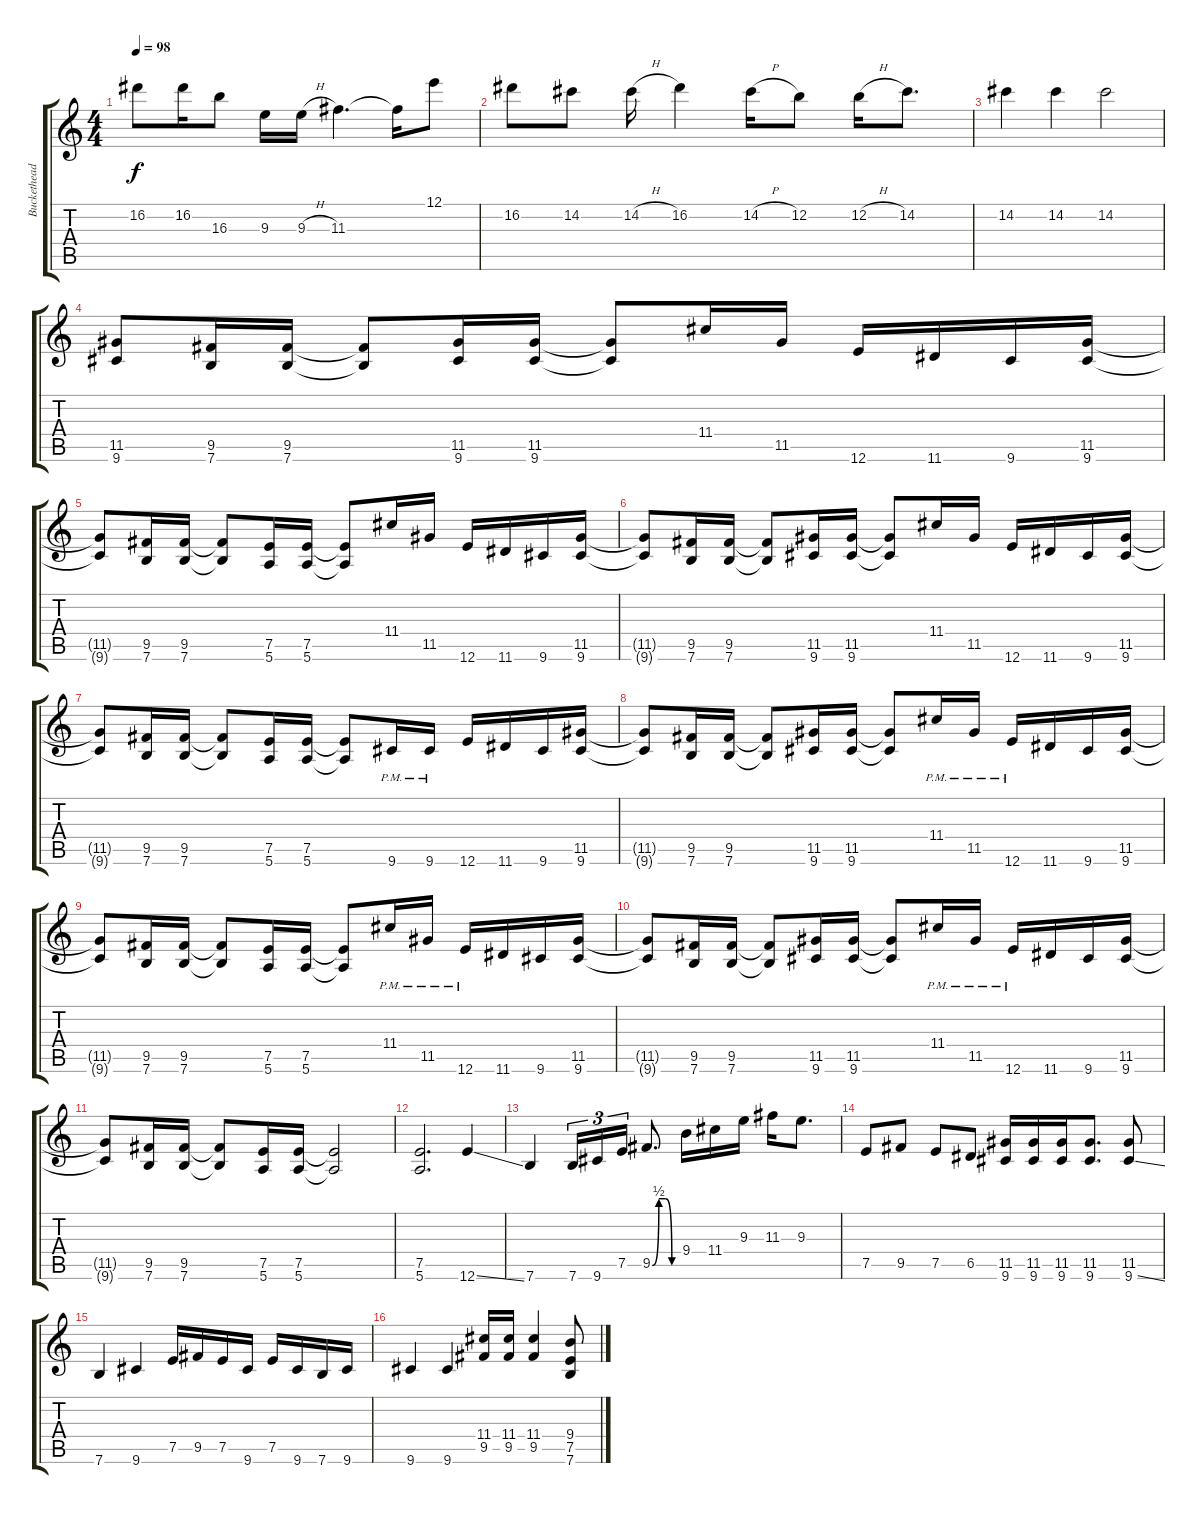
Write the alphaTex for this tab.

\track ("Buckethead" "Buckethead") {instrument distortionguitar}
\staff {score tabs}
\tuning (E4 B3 G3 D3 A2 E2) {hide}
\ts (4 4)
\tempo 98
\clef g2
\ks c
16.2.8{dy f} 16.2.16 16.3.8 9.3.16 9.3{h}.16 11.3.4{d} 11.3{t}.16 12.1.8 |
16.2.8 14.2.8 14.2{h}.16 16.2.4 14.2{h}.16 12.2.8 12.2{h}.16 14.2.8{d} |
14.2.4 14.2.4 14.2.2 |
(11.5 9.6).8 (9.5 7.6).16 (9.5 7.6).16 (9.5{t} 7.6{t}).8 (11.5 9.6).16 (11.5 9.6).16 (11.5{t} 9.6{t}).8 11.4.16 11.5.16 12.6.16 11.6.16 9.6.16 (11.5 9.6).16 |
(11.5{t} 9.6{t}).8 (9.5 7.6).16 (9.5 7.6).16 (9.5{t} 7.6{t}).8 (7.5 5.6).16 (7.5 5.6).16 (7.5{t} 5.6{t}).8 11.4.16 11.5.16 12.6.16 11.6.16 9.6.16 (11.5 9.6).16 |
(11.5{t} 9.6{t}).8 (9.5 7.6).16 (9.5 7.6).16 (9.5{t} 7.6{t}).8 (11.5 9.6).16 (11.5 9.6).16 (11.5{t} 9.6{t}).8 11.4.16 11.5.16 12.6.16 11.6.16 9.6.16 (11.5 9.6).16 |
(11.5{t} 9.6{t}).8 (9.5 7.6).16 (9.5 7.6).16 (9.5{t} 7.6{t}).8 (7.5 5.6).16 (7.5 5.6).16 (7.5{t} 5.6{t}).8 9.6{pm}.16 9.6{pm}.16 12.6.16 11.6.16 9.6.16 (11.5 9.6).16 |
(11.5{t} 9.6{t}).8 (9.5 7.6).16 (9.5 7.6).16 (9.5{t} 7.6{t}).8 (11.5 9.6).16 (11.5 9.6).16 (11.5{t} 9.6{t}).8 11.4{pm}.16 11.5{pm}.16 12.6{pm}.16 11.6.16 9.6.16 (11.5 9.6).16 |
(11.5{t} 9.6{t}).8 (9.5 7.6).16 (9.5 7.6).16 (9.5{t} 7.6{t}).8 (7.5 5.6).16 (7.5 5.6).16 (7.5{t} 5.6{t}).8 11.4{pm}.16 11.5{pm}.16 12.6{pm}.16 11.6.16 9.6.16 (11.5 9.6).16 |
(11.5{t} 9.6{t}).8 (9.5 7.6).16 (9.5 7.6).16 (9.5{t} 7.6{t}).8 (11.5 9.6).16 (11.5 9.6).16 (11.5{t} 9.6{t}).8 11.4{pm}.16 11.5{pm}.16 12.6{pm}.16 11.6.16 9.6.16 (11.5 9.6).16 |
(11.5{t} 9.6{t}).8 (9.5 7.6).16 (9.5 7.6).16 (9.5{t} 7.6{t}).8 (7.5 5.6).16 (7.5 5.6).16 (7.5{t} 5.6{t}).2 |
(7.5 5.6).2{d} 12.6{ss}.4 |
7.6.4 7.6.16{tu (3 2)} 9.6.16{tu (3 2)} 7.5.16{tu (3 2)} 9.5{be (custom 0 0 15 2 30 2 45 0 60 0)}.8{d} 9.4.16 11.4.16 9.3.16 11.3.16 9.3.8{d} |
7.5.8 9.5.8 7.5.8 6.5.8 (11.5 9.6).16 (11.5 9.6).16 (11.5 9.6).16 (11.5 9.6).8{d} (11.5 9.6{ss}).8 |
7.6.4 9.6.4 7.5.16 9.5.16 7.5.16 9.6.16 7.5.16 9.6.16 7.6.16 9.6.16 |
9.6.4 9.6.4 (11.4 9.5).16 (11.4 9.5).16 (11.4 9.5).4 (9.4 7.5 7.6).8
